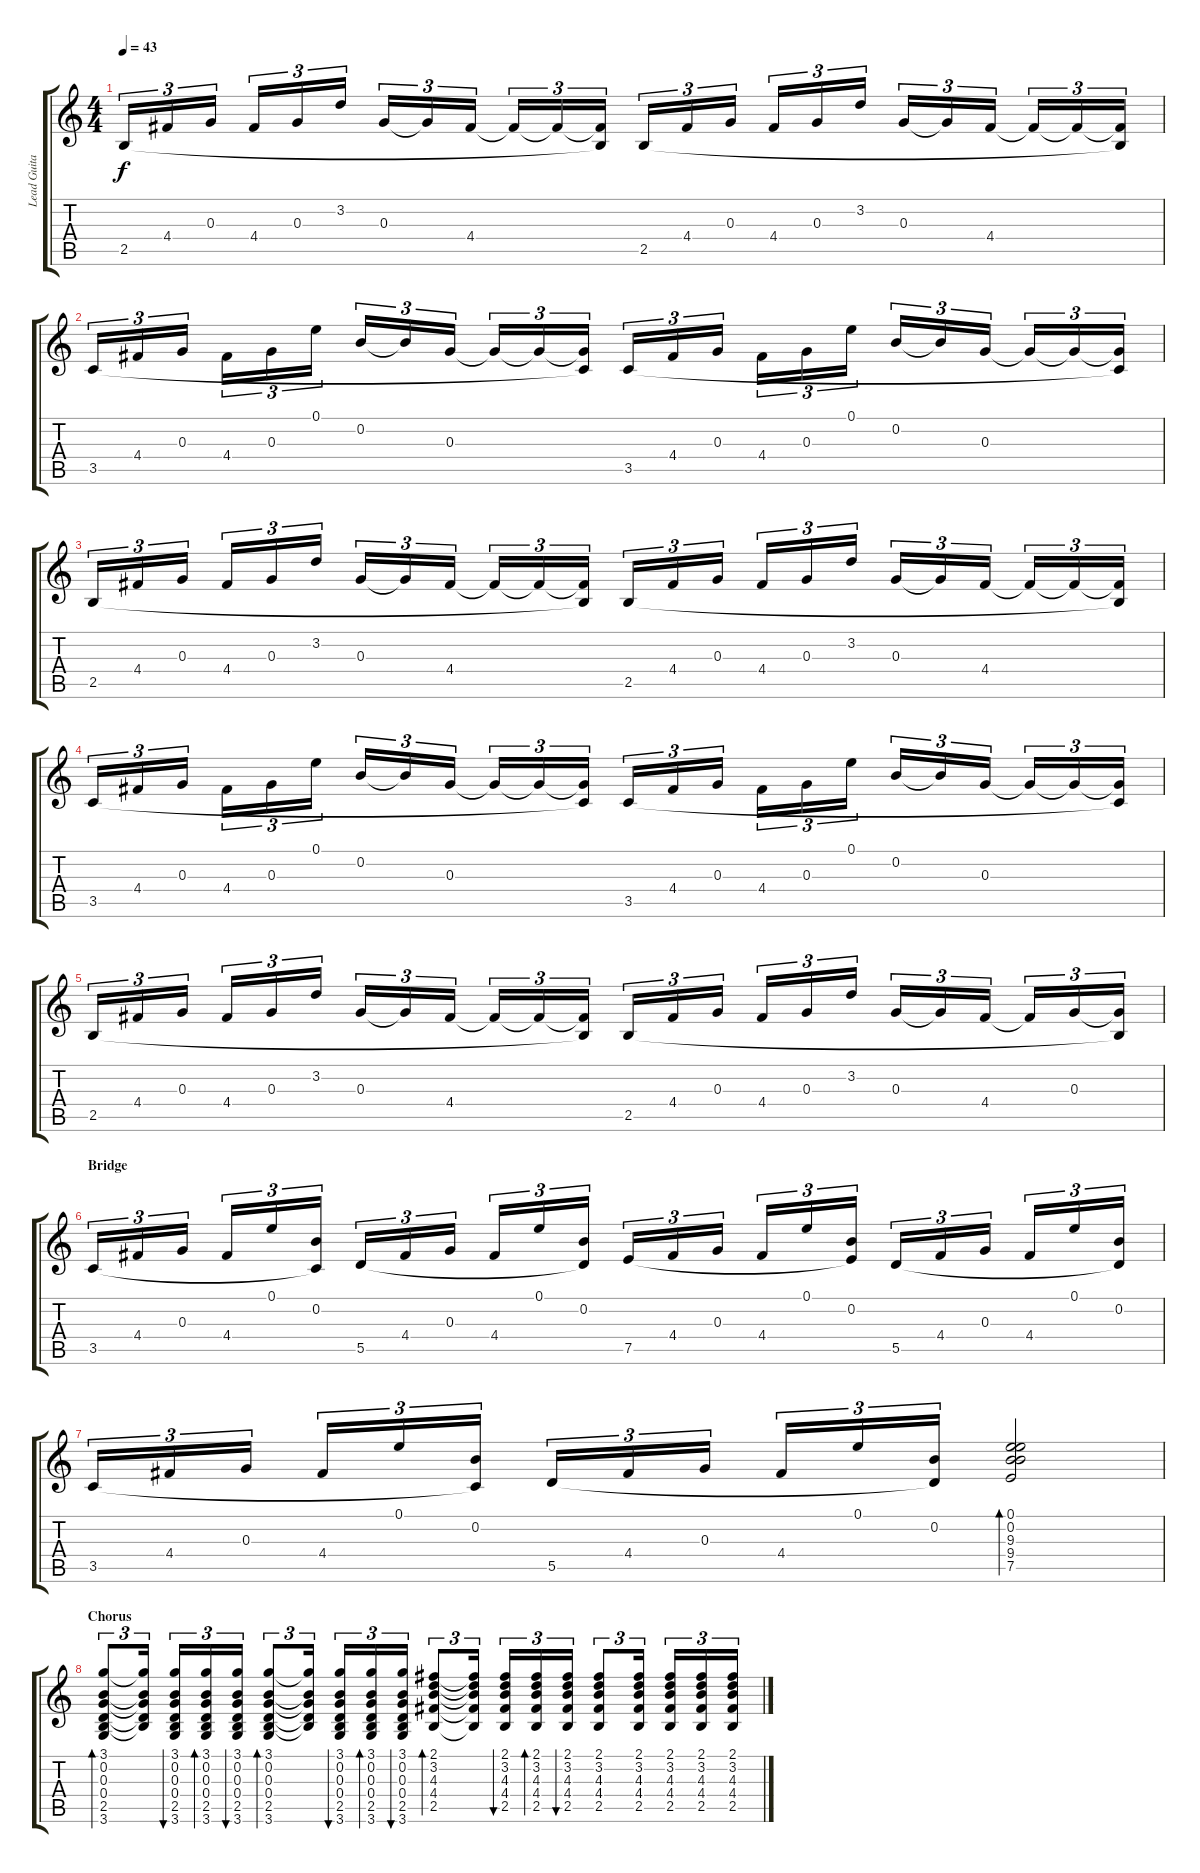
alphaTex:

\track ("Lead Guitar" "Lead Guita") {instrument acousticguitarnylon}
\staff {score tabs}
\tuning (E4 B3 G3 D3 A2 E2) {hide}
\ts (4 4)
\tempo 43
\clef g2
\ks c
2.5.16{tu (3 2) dy f} 4.4.16{tu (3 2)} 0.3.16{tu (3 2)} 4.4.16{tu (3 2)} 0.3.16{tu (3 2)} 3.2.16{tu (3 2)} 0.3.16{tu (3 2)} 0.3{t}.16{tu (3 2)} 4.4.16{tu (3 2)} 4.4{t}.16{tu (3 2)} 4.4{t}.16{tu (3 2)} (4.4{t} 2.5{t}).16{tu (3 2)} 2.5.16{tu (3 2)} 4.4.16{tu (3 2)} 0.3.16{tu (3 2)} 4.4.16{tu (3 2)} 0.3.16{tu (3 2)} 3.2.16{tu (3 2)} 0.3.16{tu (3 2)} 0.3{t}.16{tu (3 2)} 4.4.16{tu (3 2)} 4.4{t}.16{tu (3 2)} 4.4{t}.16{tu (3 2)} (4.4{t} 2.5{t}).16{tu (3 2)} |
3.5.16{tu (3 2)} 4.4.16{tu (3 2)} 0.3.16{tu (3 2)} 4.4.16{tu (3 2)} 0.3.16{tu (3 2)} 0.1.16{tu (3 2)} 0.2.16{tu (3 2)} 0.2{t}.16{tu (3 2)} 0.3.16{tu (3 2)} 0.3{t}.16{tu (3 2)} 0.3{t}.16{tu (3 2)} (0.3{t} 3.5{t}).16{tu (3 2)} 3.5.16{tu (3 2)} 4.4.16{tu (3 2)} 0.3.16{tu (3 2)} 4.4.16{tu (3 2)} 0.3.16{tu (3 2)} 0.1.16{tu (3 2)} 0.2.16{tu (3 2)} 0.2{t}.16{tu (3 2)} 0.3.16{tu (3 2)} 0.3{t}.16{tu (3 2)} 0.3{t}.16{tu (3 2)} (0.3{t} 3.5{t}).16{tu (3 2)} |
2.5.16{tu (3 2)} 4.4.16{tu (3 2)} 0.3.16{tu (3 2)} 4.4.16{tu (3 2)} 0.3.16{tu (3 2)} 3.2.16{tu (3 2)} 0.3.16{tu (3 2)} 0.3{t}.16{tu (3 2)} 4.4.16{tu (3 2)} 4.4{t}.16{tu (3 2)} 4.4{t}.16{tu (3 2)} (4.4{t} 2.5{t}).16{tu (3 2)} 2.5.16{tu (3 2)} 4.4.16{tu (3 2)} 0.3.16{tu (3 2)} 4.4.16{tu (3 2)} 0.3.16{tu (3 2)} 3.2.16{tu (3 2)} 0.3.16{tu (3 2)} 0.3{t}.16{tu (3 2)} 4.4.16{tu (3 2)} 4.4{t}.16{tu (3 2)} 4.4{t}.16{tu (3 2)} (4.4{t} 2.5{t}).16{tu (3 2)} |
3.5.16{tu (3 2)} 4.4.16{tu (3 2)} 0.3.16{tu (3 2)} 4.4.16{tu (3 2)} 0.3.16{tu (3 2)} 0.1.16{tu (3 2)} 0.2.16{tu (3 2)} 0.2{t}.16{tu (3 2)} 0.3.16{tu (3 2)} 0.3{t}.16{tu (3 2)} 0.3{t}.16{tu (3 2)} (0.3{t} 3.5{t}).16{tu (3 2)} 3.5.16{tu (3 2)} 4.4.16{tu (3 2)} 0.3.16{tu (3 2)} 4.4.16{tu (3 2)} 0.3.16{tu (3 2)} 0.1.16{tu (3 2)} 0.2.16{tu (3 2)} 0.2{t}.16{tu (3 2)} 0.3.16{tu (3 2)} 0.3{t}.16{tu (3 2)} 0.3{t}.16{tu (3 2)} (0.3{t} 3.5{t}).16{tu (3 2)} |
2.5.16{tu (3 2)} 4.4.16{tu (3 2)} 0.3.16{tu (3 2)} 4.4.16{tu (3 2)} 0.3.16{tu (3 2)} 3.2.16{tu (3 2)} 0.3.16{tu (3 2)} 0.3{t}.16{tu (3 2)} 4.4.16{tu (3 2)} 4.4{t}.16{tu (3 2)} 4.4{t}.16{tu (3 2)} (4.4{t} 2.5{t}).16{tu (3 2)} 2.5.16{tu (3 2)} 4.4.16{tu (3 2)} 0.3.16{tu (3 2)} 4.4.16{tu (3 2)} 0.3.16{tu (3 2)} 3.2.16{tu (3 2)} 0.3.16{tu (3 2)} 0.3{t}.16{tu (3 2)} 4.4.16{tu (3 2)} 4.4{t}.16{tu (3 2)} 0.3.16{tu (3 2)} (0.3{t} 2.5{t}).16{tu (3 2)} |
\section ("" "Bridge")
3.5.16{tu (3 2)} 4.4.16{tu (3 2)} 0.3.16{tu (3 2)} 4.4.16{tu (3 2)} 0.1.16{tu (3 2)} (0.2 3.5{t}).16{tu (3 2)} 5.5.16{tu (3 2)} 4.4.16{tu (3 2)} 0.3.16{tu (3 2)} 4.4.16{tu (3 2)} 0.1.16{tu (3 2)} (0.2 5.5{t}).16{tu (3 2)} 7.5.16{tu (3 2)} 4.4.16{tu (3 2)} 0.3.16{tu (3 2)} 4.4.16{tu (3 2)} 0.1.16{tu (3 2)} (0.2 7.5{t}).16{tu (3 2)} 5.5.16{tu (3 2)} 4.4.16{tu (3 2)} 0.3.16{tu (3 2)} 4.4.16{tu (3 2)} 0.1.16{tu (3 2)} (0.2 5.5{t}).16{tu (3 2)} |
3.5.16{tu (3 2)} 4.4.16{tu (3 2)} 0.3.16{tu (3 2)} 4.4.16{tu (3 2)} 0.1.16{tu (3 2)} (0.2 3.5{t}).16{tu (3 2)} 5.5.16{tu (3 2)} 4.4.16{tu (3 2)} 0.3.16{tu (3 2)} 4.4.16{tu (3 2)} 0.1.16{tu (3 2)} (0.2 5.5{t}).16{tu (3 2)} (0.1 0.2 9.3 9.4 7.5).2{bd 120} |
\section ("" "Chorus")
(3.1 0.2 0.3 0.4 2.5 3.6).8{tu (3 2) bd 30} (3.1{t} 0.2{t} 0.3{t} 0.4{t} 2.5{t}).16{tu (3 2)} (3.1 0.2 0.3 0.4 2.5 3.6).16{tu (3 2) bu 30} (3.1 0.2 0.3 0.4 2.5 3.6).16{tu (3 2) bd 30} (3.1 0.2 0.3 0.4 2.5 3.6).16{tu (3 2) bu 30} (3.1 0.2 0.3 0.4 2.5 3.6).8{tu (3 2) bd 30} (3.1{t} 0.2{t} 0.3{t} 0.4{t} 2.5{t}).16{tu (3 2)} (3.1 0.2 0.3 0.4 2.5 3.6).16{tu (3 2) bu 30} (3.1 0.2 0.3 0.4 2.5 3.6).16{tu (3 2) bd 30} (3.1 0.2 0.3 0.4 2.5 3.6).16{tu (3 2) bu 30} (2.1 3.2 4.3 4.4 2.5).8{tu (3 2) bd 30} (2.1{t} 3.2{t} 4.3{t} 4.4{t} 2.5{t}).16{tu (3 2)} (2.1 3.2 4.3 4.4 2.5).16{tu (3 2) bu 30} (2.1 3.2 4.3 4.4 2.5).16{tu (3 2) bd 30} (2.1 3.2 4.3 4.4 2.5).16{tu (3 2) bu 30} (2.1 3.2 4.3 4.4 2.5).8{tu (3 2)} (2.1 3.2 4.3 4.4 2.5).16{tu (3 2)} (2.1 3.2 4.3 4.4 2.5).16{tu (3 2)} (2.1 3.2 4.3 4.4 2.5).16{tu (3 2)} (2.1 3.2 4.3 4.4 2.5).16{tu (3 2)}
